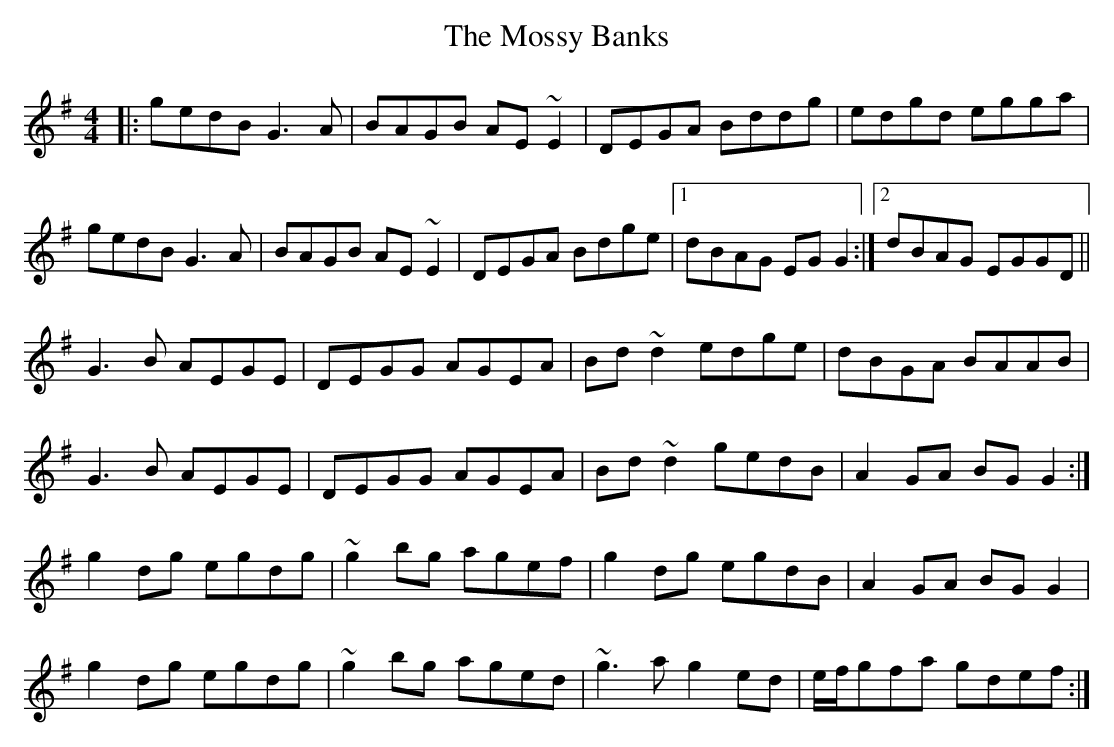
X:1
T: The Mossy Banks
M: 4/4
L: 1/8
K: Gmaj
|:gedB G3A|BAGB AE~E2|DEGA Bddg|edgd egga|
gedB G3A|BAGB AE~E2|DEGA Bdge|1 dBAG EGG2:|2 dBAG EGGD||
G3B AEGE|DEGG AGEA|Bd~d2 edge|dBGA BAAB|
G3B AEGE|DEGG AGEA|Bd~d2 gedB|A2GA BGG2:|
g2dg egdg|~g2bg agef|g2dg egdB|A2GA BGG2|
g2dg egdg|~g2bg aged|~g3a g2ed|e/f/gfa gdef:|
